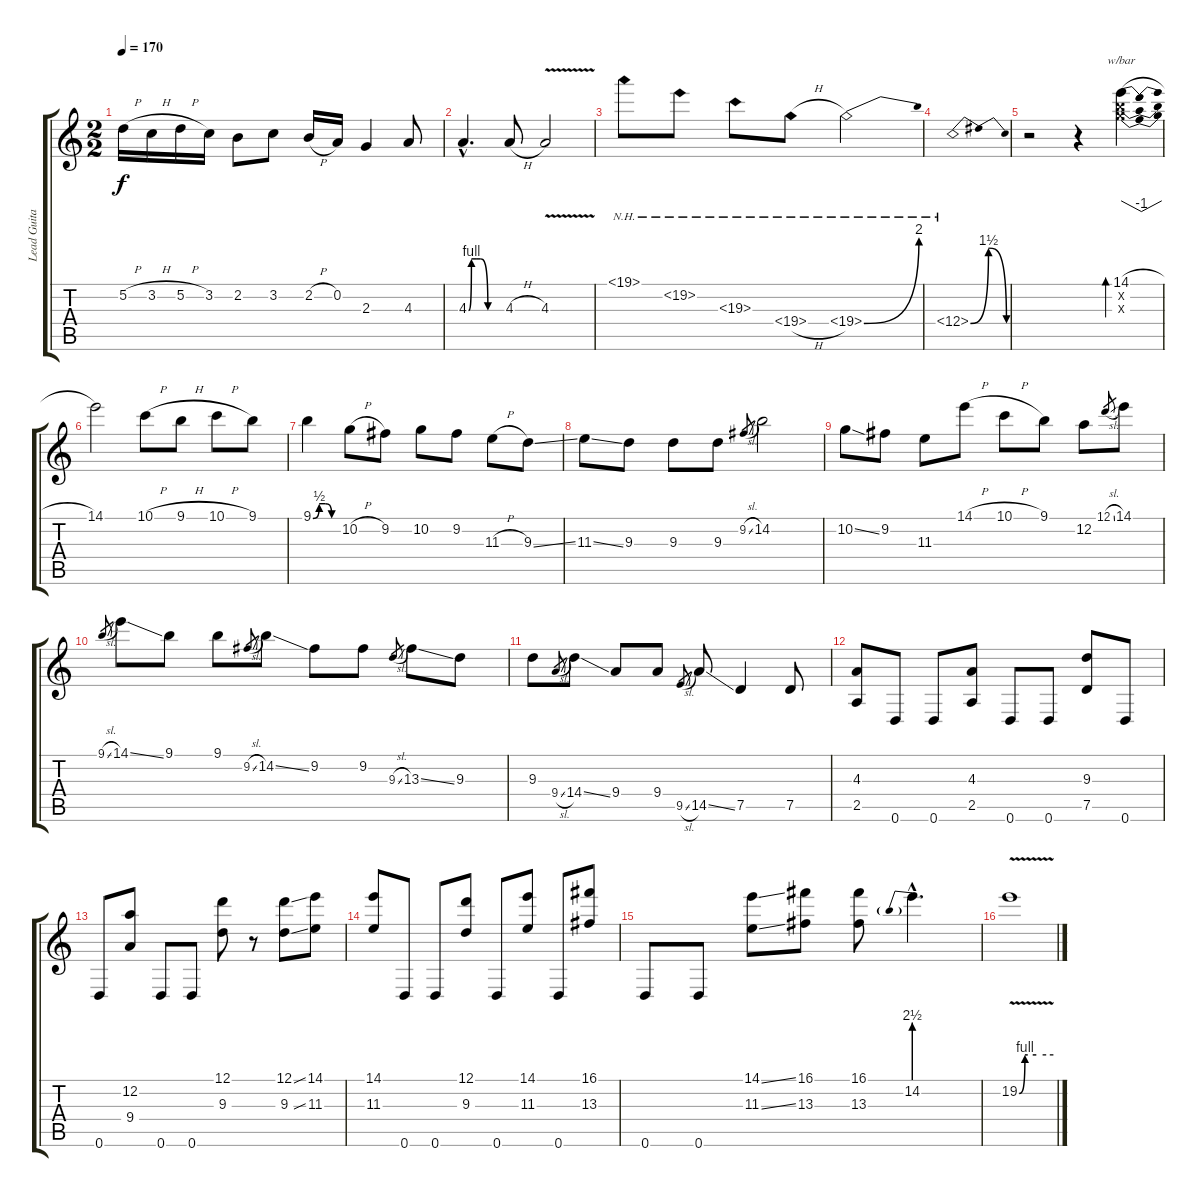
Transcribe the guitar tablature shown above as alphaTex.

\track ("Lead Guitar" "Lead Guita") {instrument distortionguitar}
\staff {score tabs}
\tuning (D4 A3 F3 C3 G2 D2) {hide}
\ts (2 2)
\tempo 170
\clef g2
\ks c
5.2{h}.16{dy f} 3.2{h}.16 5.2{h}.16 3.2.16 2.2.8 3.2.8 2.2{h}.16 0.2.16 2.3.4 4.3.8 |
4.3{be (custom 0 0 5 4 15 4 21 4 35 0 45 0 60 0) hac}.4{d} 4.3{h}.8 4.3{v}.2 |
19.1{nh}.8 19.2{nh}.8 19.3{nh}.8 19.4{nh h}.8 19.4{be (bend 0 0 60 8) nh}.2 |
23.4{be (bendrelease 0 0 41 6 53 6 60 0) nh}.1 |
r.2 r.4 (14.1{h} 14.2{x} 14.3{x}).4{tbe (dip default 0 0 30 -4 60 0) bd 480} |
14.1.2 10.1{h}.8 9.1{h}.8 10.1{h}.8 9.1.8 |
9.1{be (custom 0 0 15 2 30 2 45 0 60 0)}.4 10.2{h}.8 9.2.8 10.2.8 9.2.8 11.3{h}.8 9.3{ss}.8 |
11.3{ss}.8 9.3.8 9.3.8 9.3.8 9.2{sl}.8{gr} 14.2.2 |
10.2{ss}.8 9.2.8 11.3.8 14.1{h}.8 10.1{h}.8 9.1.8 12.2.8 12.1{sl}.8{gr} 14.1.8 |
9.1{sl}.8{gr} 14.1{ss}.8 9.1.8 9.1.8 9.2{sl}.8{gr} 14.2{ss}.8 9.2.8 9.2.8 9.3{sl}.8{gr} 13.3{ss}.8 9.3.8 |
9.3.8 9.4{sl}.8{gr} 14.4{ss}.8 9.4.8 9.4.8 9.5{sl}.8{gr} 14.5{ss}.8 7.5.4 7.5.8 |
(4.3 2.5).8 0.6.8 0.6.8 (4.3 2.5).8 0.6.8 0.6.8 (9.3 7.5).8 0.6.8 |
0.6.8 (12.2 9.4).8 0.6.8 0.6.8 (12.1 9.3).8 r.8 (12.1{ss} 9.3{ss}).8 (14.1 11.3).8 |
(14.1 11.3).8 0.6.8 0.6.8 (12.1 9.3).8 0.6.8 (14.1 11.3).8 0.6.8 (16.1 13.3).8 |
0.6.8 0.6.8 (14.1{ss} 11.3{ss}).8 (16.1 13.3).8 (16.1 13.3).8 14.2{be (prebend 0 10 60 10) hac}.4{d} |
19.2{be (custom 0 0 10 4 15 4 30 4 60 4) v}.1
